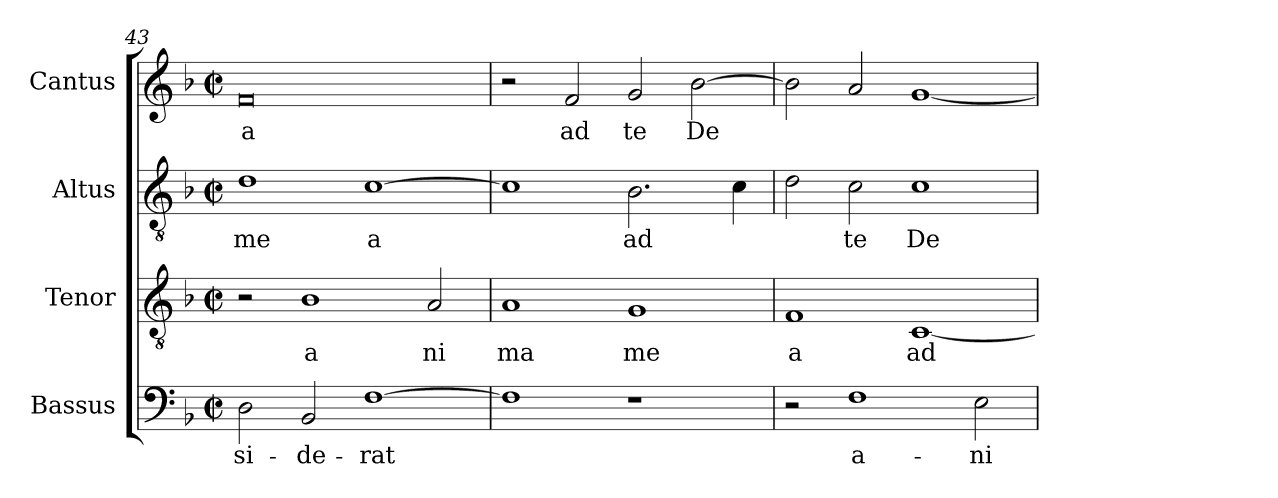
**kern	**text	**kern	**text	**kern	**text	**kern	**text
*part4	*part4	*part3	*part3	*part2	*part2	*part1	*part1
*staff4	*staff4	*staff3	*staff3	*staff2	*staff2	*staff1	*staff1
*I"Bassus	*	*I"Tenor	*	*I"Altus	*	*I"Cantus	*
*clefF4	*	*clefGv2	*	*clefGv2	*	*clefG2	*
*k[b-]	*	*k[b-]	*	*k[b-]	*	*k[b-]	*
*F:	*	*F:	*	*F:	*	*F:	*
*M2/2	*	*M2/2	*	*M2/2	*	*M2/2	*
*met(c|)	*	*met(c|)	*	*met(c|)	*	*met(c|)	*
=43	=43	=43	=43	=43	=43	=43	=43
!	!LO:LY:b:cj	!	!	!	!LO:LY:b:cj	!	!LO:LY:b:cj
2D\	-si-	2r	.	1d	me	0f	a
!	!LO:LY:b:cj	!	!LO:LY:b:cj	!	!	!	!
2BB-/	-de-	1B-	a	.	.	.	.
!	!LO:LY:b:cj	!	!	!	!LO:LY:b:rj	!	!
[>1F	-rat	.	.	[>1c	a	.	.
!	!	!	!LO:LY:b:cj	!	!	!	!
.	.	2A/	ni	.	.	.	.
=44	=44	=44	=44	=44	=44	=44	=44
!	!	!	!LO:LY:b:cj	!	!	!	!
1F]	.	1A	ma	1c]	.	2r	.
!	!	!	!	!	!	!	!LO:LY:b:cj
.	.	.	.	.	.	2f/	ad
!	!	!	!LO:LY:b:cj	!	!LO:LY:b:cj	!	!LO:LY:b:cj
1r	.	1G	me	2.B-\	ad	2g/	te
!	!	!	!	!	!	!	!LO:LY:b
.	.	.	.	.	.	[>2b-\	De
.	.	.	.	4c\	.	.	.
=45	=45	=45	=45	=45	=45	=45	=45
!	!	!	!LO:LY:b:cj	!	!	!	!
2r	.	1F	a	2d\	.	2b-\]	.
!	!LO:LY:b:cj	!	!	!	!LO:LY:b:cj	!	!
1F	a-	.	.	2c\	te	2a/	.
!	!	!	!LO:LY:b:cj	!	!LO:LY:b:cj	!	!
.	.	[>1C	ad	1c	De	[>1g	.
!	!LO:LY:b:cj	!	!	!	!	!	!
2E\	-ni-	.	.	.	.	.	.
=	=	=	=	=	=	=	=
*-	*-	*-	*-	*-	*-	*-	*-
